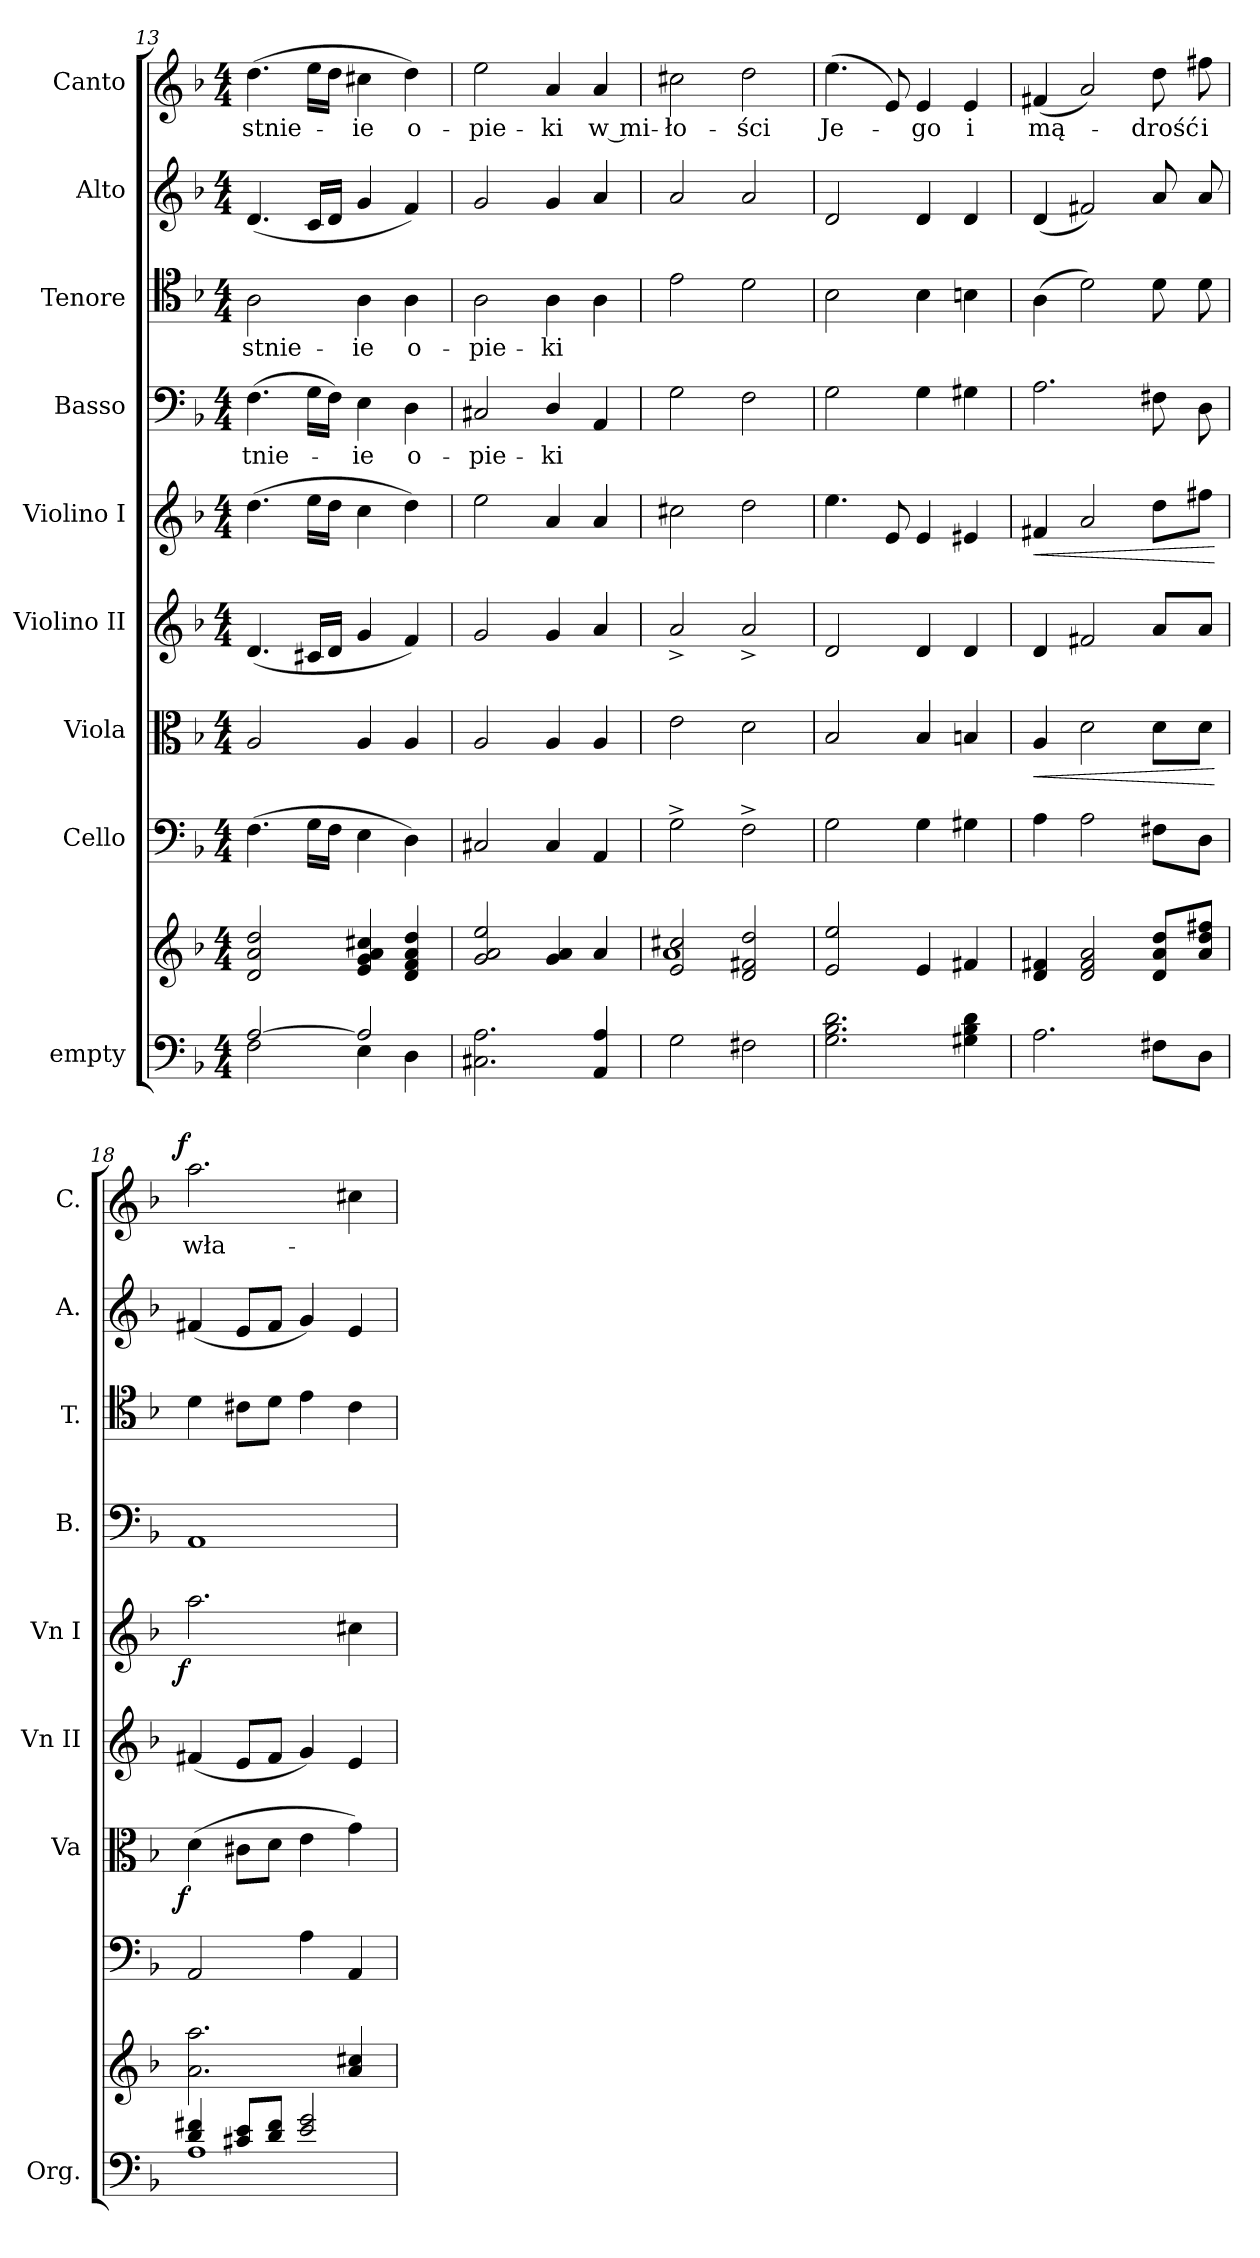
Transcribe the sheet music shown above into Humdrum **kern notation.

**kern	**kern	**kern	**kern	**dynam	**kern	**kern	**dynam	**kern	**text	**kern	**text	**kern	**kern	**text	**dynam
*part9	*part9	*part8	*part7	*part7	*part6	*part5	*part5	*part4	*part4	*part3	*part3	*part2	*part1	*part1	*part1
*staff10	*staff9	*staff8	*staff7	*staff7	*staff6	*staff5	*staff5	*staff4	*staff4	*staff3	*staff3	*staff2	*staff1	*staff1	*staff1
*I"empty	*	*I"Cello	*I"Viola	*	*I"Violino II	*I"Violino I	*	*I"Basso	*	*I"Tenore	*	*I"Alto	*I"Canto	*	*
*I'Org.	*	*	*I'Va	*	*I'Vn II	*I'Vn I	*	*I'B.	*	*I'T.	*	*I'A.	*I'C.	*	*
*clefF4	*clefG2	*clefF4	*clefC3	*	*clefG2	*clefG2	*	*clefF4	*	*clefC4	*	*clefG2	*clefG2	*	*
*k[b-]	*k[b-]	*k[b-]	*k[b-]	*	*k[b-]	*k[b-]	*	*k[b-]	*	*k[b-]	*	*k[b-]	*k[b-]	*	*
*d:	*d:	*d:	*d:	*	*d:	*d:	*	*d:	*	*d:	*	*d:	*d:	*	*
*M4/4	*M4/4	*M4/4	*M4/4	*	*M4/4	*M4/4	*	*M4/4	*	*M4/4	*	*M4/4	*M4/4	*	*
=13	=13	=13	=13	=13	=13	=13	=13	=13	=13	=13	=13	=13	=13	=13	=13
*^	*	*	*	*	*	*	*	*	*	*	*	*	*	*	*
[2A/	2F\	2d/ 2a/ 2dd/	(4.F\	2A/	.	(4.d/	(4.dd\	.	(4.F\	-tnie-	2A\	-stnie-	(4.d/	(4.dd\	-stnie-	.
.	.	.	16G\LL	.	.	16c#X/LL	16ee\LL	.	16G\LL	.	.	.	16c/LL	16ee\LL	.	.
.	.	.	16F\JJ	.	.	16d/JJ	16dd\JJ	.	16F\JJ)	.	.	.	16d/JJ	16dd\JJ	.	.
2A/]	4E\	4e/ 4g/ 4a/ 4cc#X/	4E\	4A/	.	4g/	4cc\	.	4E\	-ie	4A\	-ie	4g/	4cc#X\	-ie	.
.	4D\	4d/ 4f/ 4a/ 4dd/	4D\)	4A/	.	4f/)	4dd\)	.	4D\	o-	4A\	o-	4f/)	4dd\)	o-	.
*v	*v	*	*	*	*	*	*	*	*	*	*	*	*	*	*	*
=14	=14	=14	=14	=14	=14	=14	=14	=14	=14	=14	=14	=14	=14	=14	=14
2.C#X\ 2.A\	2g/ 2a/ 2ee/	2C#X/	2A/	.	2g/	2ee\	.	2C#X/	-pie-	2A\	-pie-	2g/	2ee\	-pie-	.
.	4g/ 4a/	4C#/	4A/	.	4g/	4a/	.	4D/	-ki	4A\	-ki	4g/	4a/	-ki	.
4AA/ 4A/	4a/	4AA/	4A/	.	4a/	4a/	.	4AA/	.	4A\	.	4a/	4a/	w mi-	.
=15	=15	=15	=15	=15	=15	=15	=15	=15	=15	=15	=15	=15	=15	=15	=15
*	*^	*	*	*	*	*	*	*	*	*	*	*	*	*	*
2G\	2e/ 2cc#X/	1a\	2G^\	2e\	.	2a^>/	2cc#X\	.	2G\	.	2e\	.	2a/	2cc#X\	-ło-	.
2F#X\	2d/ 2f#X/ 2dd/	.	2F^\	2d\	.	2a^>/	2dd\	.	2F\	.	2d\	.	2a/	2dd\	-ści	.
*	*v	*v	*	*	*	*	*	*	*	*	*	*	*	*	*	*
=16	=16	=16	=16	=16	=16	=16	=16	=16	=16	=16	=16	=16	=16	=16	=16
2.G\ 2.B-\ 2.d\	2e/ 2ee/	2G\	2B-/	.	2d/	4.ee\	.	2G\	.	2B-\	.	2d/	(4.ee\	Je-	.
.	.	.	.	.	.	8e/	.	.	.	.	.	.	8e/)	.	.
.	4e/	4G\	4B-/	.	4d/	4e/	.	4G\	.	4B-\	.	4d/	4e/	-go	.
4G#X\ 4B-\ 4d\	4f#X/	4G#X\	4Bn/	.	4d/	4e#X/	.	4G#X\	.	4Bn\	.	4d/	4e/	i	.
=17	=17	=17	=17	=17	=17	=17	=17	=17	=17	=17	=17	=17	=17	=17	=17
!	!	!	!	!LO:HP:b	!	!	!LO:HP:b	!	!	!	!	!	!	!	!
2.A\	4d/ 4f#X/	4A\	4A/	<	4d/	4f#X/	<	2.A\	.	(4A\	.	(4d/	(4f#X/	mą-	.
.	2d/ 2f#/ 2a/	2A\	2d\	.	2f#X/	2a/	.	.	.	2d\)	.	2f#X/)	2a/)	.	.
8F#X\L	8d/ 8a/ 8dd/L	8F#X\L	8d\L	.	8a/L	8dd\L	.	8F#X\	.	8d\	.	8a/	8dd\	-drość	.
8D\J	8a/ 8dd/ 8ff#X/J	8D\J	8d\J	.	8a/J	8ff#X\J	.	8D\	.	8d\	.	8a/	8ff#X\	i	.
.	.	.	.	[	.	.	[	.	.	.	.	.	.	.	.
=18	=18	=18	=18	=18	=18	=18	=18	=18	=18	=18	=18	=18	=18	=18	=18
*^	*	*	*	*	*	*	*	*	*	*	*	*	*	*	*
!	!	!	!	!	!LO:DY:b:rj	!	!	!LO:DY:rj	!	!	!	!	!	!	!	!LO:DY:a:rj
4d/ 4f#X/	1A\	2.a\ 2.aa\	2AA/	(4d\	f	(4f#X/	2.aa\	f	1AA/	.	4d\	.	(4f#X/	2.aa\	wła-	f
8c#X/ 8e/L	.	.	.	8c#X\L	.	8e/L	.	.	.	.	8c#X\L	.	8e/L	.	.	.
8d/ 8f#/J	.	.	.	8d\J	.	8f#/J	.	.	.	.	8d\J	.	8f#/J	.	.	.
2e/ 2g/	.	.	4A\	4e\	.	4g/)	.	.	.	.	4e\	.	4g/)	.	.	.
.	.	4a/ 4cc#X/	4AA/	4g\)	.	4e/	4cc#X\	.	.	.	4c#\	.	4e/	4cc#X\	.	.
*v	*v	*	*	*	*	*	*	*	*	*	*	*	*	*	*	*
=	=	=	=	=	=	=	=	=	=	=	=	=	=	=	=
*-	*-	*-	*-	*-	*-	*-	*-	*-	*-	*-	*-	*-	*-	*-	*-
